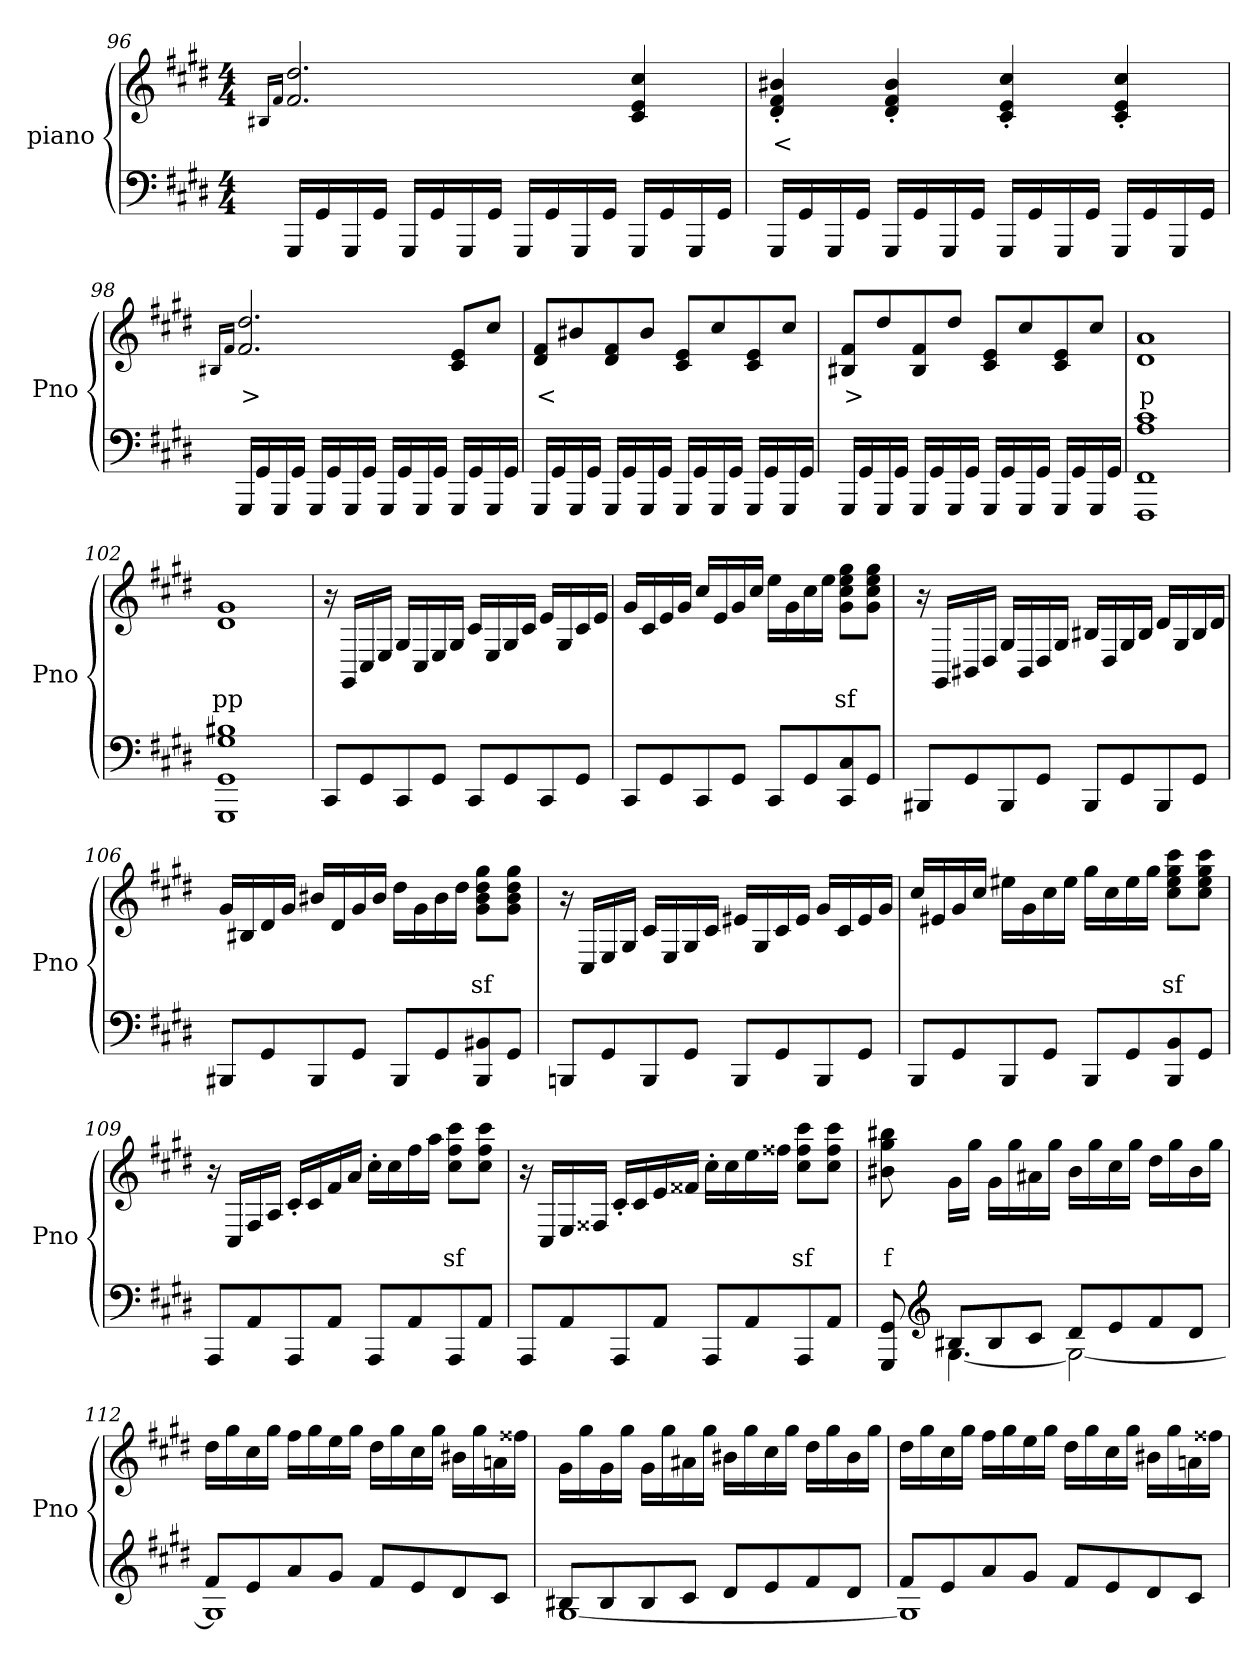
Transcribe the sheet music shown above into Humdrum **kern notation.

**kern	**kern	**text
*part2	*part1	*part1
*staff2	*staff1	*staff1
*I"piano	*I"piano	*
*I'Pno	*I'Pno	*
!!LO:LB:g=z
*clefF4	*clefG2	*
*k[f#c#g#d#]	*k[f#c#g#d#]	*
*c#:	*c#:	*
*M4/4	*M4/4	*
=96	=96	=96
.	16qB#X/LL	.
.	16qf#/JJ	.
16GGG#/LL	2.f#/ 2.dd#/	.
16GG#/	.	.
16GGG#/	.	.
16GG#/JJ	.	.
16GGG#/LL	.	.
16GG#/	.	.
16GGG#/	.	.
16GG#/JJ	.	.
16GGG#/LL	.	.
16GG#/	.	.
16GGG#/	.	.
16GG#/JJ	.	.
16GGG#/LL	4c#/ 4e/ 4cc#/	.
16GG#/	.	.
16GGG#/	.	.
16GG#/JJ	.	.
=97	=97	=97
!	!	!LO:LY:b
16GGG#/LL	4d#/' 4f#/' 4b#X/'	<
16GG#/	.	.
16GGG#/	.	.
16GG#/JJ	.	.
16GGG#/LL	4d#/' 4f#/' 4b#/'	.
16GG#/	.	.
16GGG#/	.	.
16GG#/JJ	.	.
16GGG#/LL	4c#/' 4e/' 4cc#/'	.
16GG#/	.	.
16GGG#/	.	.
16GG#/JJ	.	.
16GGG#/LL	4c#/' 4e/' 4cc#/'	.
16GG#/	.	.
16GGG#/	.	.
16GG#/JJ	.	.
=98	=98	=98
.	16qB#X/LL	.
.	16qf#/JJ	.
!	!	!LO:LY:b
16GGG#/LL	2.f#/ 2.dd#/	>
16GG#/	.	.
16GGG#/	.	.
16GG#/JJ	.	.
16GGG#/LL	.	.
16GG#/	.	.
16GGG#/	.	.
16GG#/JJ	.	.
16GGG#/LL	.	.
16GG#/	.	.
16GGG#/	.	.
16GG#/JJ	.	.
16GGG#/LL	8c#/ 8e/L	.
16GG#/	.	.
16GGG#/	8cc#/J	.
16GG#/JJ	.	.
!!LO:LB:g=z
=99	=99	=99
!	!	!LO:LY:b
16GGG#/LL	8d#/ 8f#/L	<
16GG#/	.	.
16GGG#/	8b#X/	.
16GG#/JJ	.	.
16GGG#/LL	8d#/ 8f#/	.
16GG#/	.	.
16GGG#/	8b#/J	.
16GG#/JJ	.	.
16GGG#/LL	8c#/ 8e/L	.
16GG#/	.	.
16GGG#/	8cc#/	.
16GG#/JJ	.	.
16GGG#/LL	8c#/ 8e/	.
16GG#/	.	.
16GGG#/	8cc#/J	.
16GG#/JJ	.	.
=100	=100	=100
!	!	!LO:LY:b
16GGG#/LL	8B#X/ 8f#/L	>
16GG#/	.	.
16GGG#/	8dd#/	.
16GG#/JJ	.	.
16GGG#/LL	8B#/ 8f#/	.
16GG#/	.	.
16GGG#/	8dd#/J	.
16GG#/JJ	.	.
16GGG#/LL	8c#/ 8e/L	.
16GG#/	.	.
16GGG#/	8cc#/	.
16GG#/JJ	.	.
16GGG#/LL	8c#/ 8e/	.
16GG#/	.	.
16GGG#/	8cc#/J	.
16GG#/JJ	.	.
=101	=101	=101
!	!	!LO:LY:b
1FFF# 1FF# 1A 1c#	1d# 1a	p
=102	=102	=102
!	!	!LO:LY:b
1GGG# 1GG# 1G# 1B#X	1d# 1g#	pp
!!LO:PB:g=z
=103	=103	=103
8CC#/L	16r	.
.	16GG#/LL	.
8GG#/	16C#/	.
.	16E/JJ	.
8CC#/	16G#/LL	.
.	16C#/	.
8GG#/J	16E/	.
.	16G#/JJ	.
8CC#/L	16c#/LL	.
.	16E/	.
8GG#/	16G#/	.
.	16c#/JJ	.
8CC#/	16e/LL	.
.	16G#/	.
8GG#/J	16c#/	.
.	16e/JJ	.
=104	=104	=104
8CC#/L	16g#/LL	.
.	16c#/	.
8GG#/	16e/	.
.	16g#/JJ	.
8CC#/	16cc#/LL	.
.	16e/	.
8GG#/J	16g#/	.
.	16cc#/JJ	.
8CC#/L	16ee\LL	.
.	16g#\	.
8GG#/	16cc#\	.
.	16ee\JJ	.
!	!	!LO:LY:b
8CC#/ 8C#/	8g#\ 8cc#\ 8ee\ 8gg#\L	sf
8GG#/J	8g#\ 8cc#\ 8ee\ 8gg#\J	.
!!LO:LB:g=z
=105	=105	=105
8BBB#X/L	16r	.
.	16GG#/LL	.
8GG#/	16BB#X/	.
.	16D#/JJ	.
8BBB#/	16G#/LL	.
.	16BB#/	.
8GG#/J	16D#/	.
.	16G#/JJ	.
8BBB#/L	16B#X/LL	.
.	16D#/	.
8GG#/	16G#/	.
.	16B#/JJ	.
8BBB#/	16d#/LL	.
.	16G#/	.
8GG#/J	16B#/	.
.	16d#/JJ	.
=106	=106	=106
8BBB#X/L	16g#/LL	.
.	16B#X/	.
8GG#/	16d#/	.
.	16g#/JJ	.
8BBB#/	16b#X/LL	.
.	16d#/	.
8GG#/J	16g#/	.
.	16b#/JJ	.
8BBB#/L	16dd#\LL	.
.	16g#\	.
8GG#/	16b#\	.
.	16dd#\JJ	.
!	!	!LO:LY:b
8BBB#/ 8BB#X/	8g#\ 8b#\ 8dd#\ 8gg#\L	sf
8GG#/J	8g#\ 8b#\ 8dd#\ 8gg#\J	.
!!LO:LB:g=z
=107	=107	=107
8BBBn/L	16r	.
.	16C#/LL	.
8GG#/	16E/	.
.	16G#/JJ	.
8BBB/	16c#/LL	.
.	16E/	.
8GG#/J	16G#/	.
.	16c#/JJ	.
8BBB/L	16e#X/LL	.
.	16G#/	.
8GG#/	16c#/	.
.	16e#/JJ	.
8BBB/	16g#/LL	.
.	16c#/	.
8GG#/J	16e#/	.
.	16g#/JJ	.
=108	=108	=108
8BBB/L	16cc#/LL	.
.	16e#X/	.
8GG#/	16g#/	.
.	16cc#/JJ	.
8BBB/	16ee#X\LL	.
.	16g#\	.
8GG#/J	16cc#\	.
.	16ee#\JJ	.
8BBB/L	16gg#\LL	.
.	16cc#\	.
8GG#/	16ee#\	.
.	16gg#\JJ	.
!	!	!LO:LY:b
8BBB/ 8BB/	8cc#\ 8ee#\ 8gg#\ 8ccc#\L	sf
8GG#/J	8cc#\ 8ee#\ 8gg#\ 8ccc#\J	.
=109	=109	=109
8AAA/L	16r	.
.	16C#/LL	.
8AA/	16F#/	.
.	16A/JJ	.
8AAA/	16c#'/LL	.
.	16c#/	.
8AA/J	16f#/	.
.	16a/JJ	.
8AAA/L	16cc#'\LL	.
.	16cc#\	.
8AA/	16ff#\	.
.	16aa\JJ	.
!	!	!LO:LY:b
8AAA/	8cc#\ 8ff#\ 8ccc#\L	sf
8AA/J	8cc#\ 8ff#\ 8ccc#\J	.
!!LO:LB:g=z
=110	=110	=110
8AAA/L	16r	.
.	16C#/LL	.
8AA/	16E/	.
.	16F##X/JJ	.
8AAA/	16c#'/LL	.
.	16c#/	.
8AA/J	16e/	.
.	16f##X/JJ	.
8AAA/L	16cc#'\LL	.
.	16cc#\	.
8AA/	16ee\	.
.	16ff##X\JJ	.
!	!	!LO:LY:b
8AAA/	8cc#\ 8ff##\ 8ccc#\L	sf
8AA/J	8cc#\ 8ff##\ 8ccc#\J	.
=111	=111	=111
*^	*	*
!	!	!	!LO:LY:b
8GGG#/ 8GG#/	8ryy	8b#X\ 8gg#\ 8bb#X\	f
*clefG2	*	*	*
8B#X/L	[4.G#\	16g#\LL	.
.	.	16gg#\JJ	.
8B#/	.	16g#\LL	.
.	.	16gg#\	.
8c#/J	.	16a#X\	.
.	.	16gg#\JJ	.
8d#/L	2G#\_	16b#\LL	.
.	.	16gg#\	.
8e/	.	16cc#\	.
.	.	16gg#\JJ	.
8f#/	.	16dd#\LL	.
.	.	16gg#\	.
8d#/J	.	16b#\	.
.	.	16gg#\JJ	.
=112	=112	=112	=112
8f#/L	1G#]	16dd#\LL	.
.	.	16gg#\	.
8e/	.	16cc#\	.
.	.	16gg#\JJ	.
8a/	.	16ff#\LL	.
.	.	16gg#\	.
8g#/J	.	16ee\	.
.	.	16gg#\JJ	.
8f#/L	.	16dd#\LL	.
.	.	16gg#\	.
8e/	.	16cc#\	.
.	.	16gg#\JJ	.
8d#/	.	16b#X\LL	.
.	.	16gg#\	.
8c#/J	.	16an\	.
.	.	16ff##X\JJ	.
!!LO:LB:g=z
=113	=113	=113	=113
8B#X/L	[1G#	16g#\LL	.
.	.	16gg#\	.
8B#/	.	16g#\	.
.	.	16gg#\JJ	.
8B#/	.	16g#\LL	.
.	.	16gg#\	.
8c#/J	.	16a#X\	.
.	.	16gg#\JJ	.
8d#/L	.	16b#X\LL	.
.	.	16gg#\	.
8e/	.	16cc#\	.
.	.	16gg#\JJ	.
8f#/	.	16dd#\LL	.
.	.	16gg#\	.
8d#/J	.	16b#\	.
.	.	16gg#\JJ	.
=114	=114	=114	=114
8f#/L	1G#]	16dd#\LL	.
.	.	16gg#\	.
8e/	.	16cc#\	.
.	.	16gg#\JJ	.
8a/	.	16ff#\LL	.
.	.	16gg#\	.
8g#/J	.	16ee\	.
.	.	16gg#\JJ	.
8f#/L	.	16dd#\LL	.
.	.	16gg#\	.
8e/	.	16cc#\	.
.	.	16gg#\JJ	.
8d#/	.	16b#X\LL	.
.	.	16gg#\	.
8c#/J	.	16an\	.
.	.	16ff##X\JJ	.
*v	*v	*	*
=	=	=
*-	*-	*-
